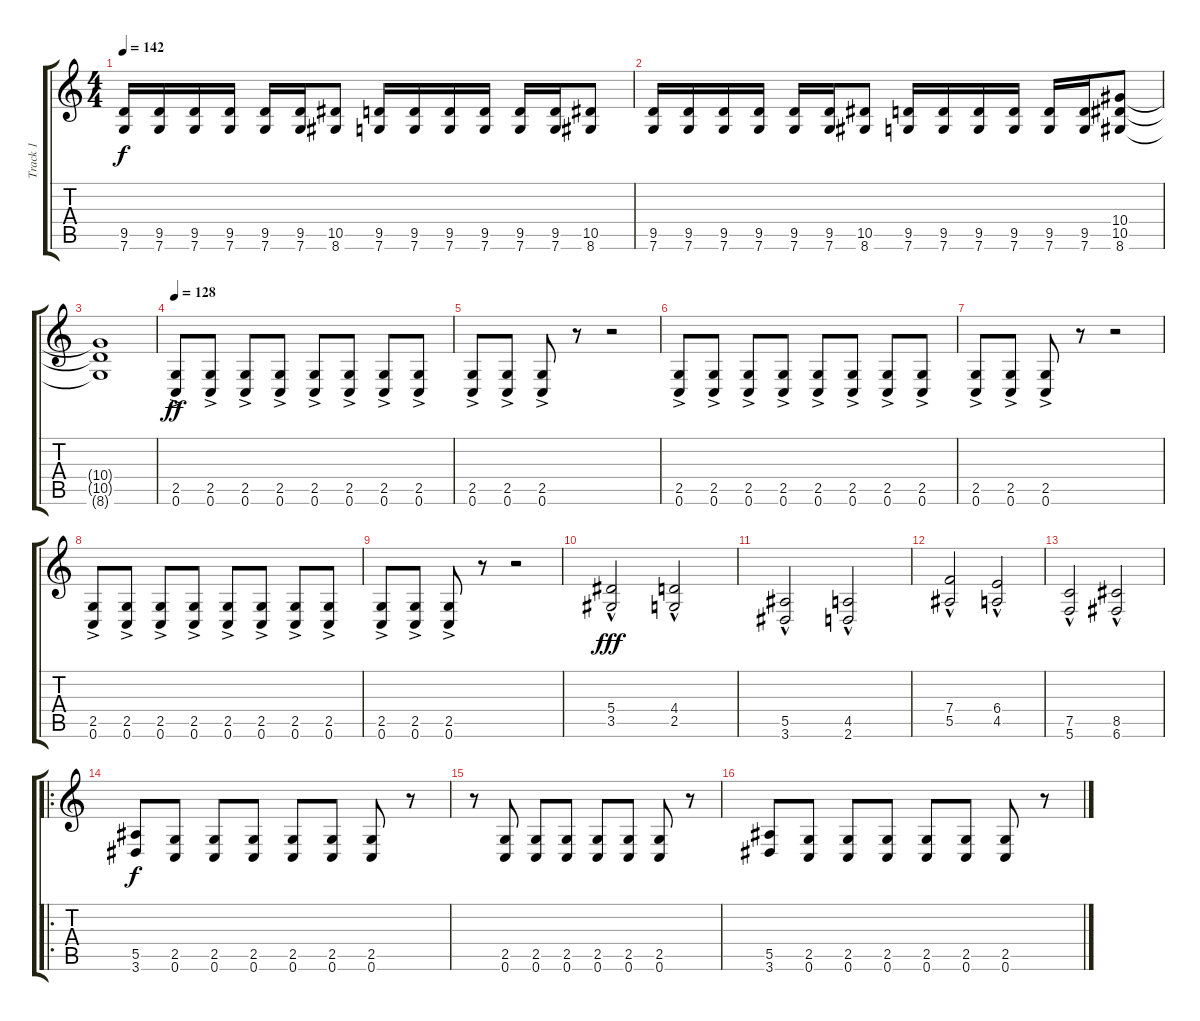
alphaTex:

\track ("Track 1" "Track 1") {instrument distortionguitar}
\staff {score tabs}
\tuning (C4 G3 Eb3 Bb2 F2 C2) {hide}
\ts (4 4)
\tempo 142
\clef g2
\ks c
(9.5 7.6).16{dy f} (9.5 7.6).16 (9.5 7.6).16 (9.5 7.6).16 (9.5 7.6).16 (9.5 7.6).16 (10.5 8.6).8 (9.5 7.6).16 (9.5 7.6).16 (9.5 7.6).16 (9.5 7.6).16 (9.5 7.6).16 (9.5 7.6).16 (10.5 8.6).8 |
(9.5 7.6).16 (9.5 7.6).16 (9.5 7.6).16 (9.5 7.6).16 (9.5 7.6).16 (9.5 7.6).16 (10.5 8.6).8 (9.5 7.6).16 (9.5 7.6).16 (9.5 7.6).16 (9.5 7.6).16 (9.5 7.6).16 (9.5 7.6).16 (10.4 10.5 8.6).8 |
(10.4{t} 10.5{t} 8.6{t}).1 |
\tempo 128
(2.5{ac} 0.6{ac}).8{dy ff} (2.5{ac} 0.6{ac}).8 (2.5{ac} 0.6{ac}).8 (2.5{ac} 0.6{ac}).8 (2.5{ac} 0.6{ac}).8 (2.5{ac} 0.6{ac}).8 (2.5{ac} 0.6{ac}).8 (2.5{ac} 0.6{ac}).8 |
(2.5{ac} 0.6{ac}).8 (2.5{ac} 0.6{ac}).8 (2.5{ac} 0.6{ac}).8 r.8 r.2 |
(2.5{ac} 0.6{ac}).8 (2.5{ac} 0.6{ac}).8 (2.5{ac} 0.6{ac}).8 (2.5{ac} 0.6{ac}).8 (2.5{ac} 0.6{ac}).8 (2.5{ac} 0.6{ac}).8 (2.5{ac} 0.6{ac}).8 (2.5{ac} 0.6{ac}).8 |
(2.5{ac} 0.6{ac}).8 (2.5{ac} 0.6{ac}).8 (2.5{ac} 0.6{ac}).8 r.8 r.2 |
(2.5{ac} 0.6{ac}).8 (2.5{ac} 0.6{ac}).8 (2.5{ac} 0.6{ac}).8 (2.5{ac} 0.6{ac}).8 (2.5{ac} 0.6{ac}).8 (2.5{ac} 0.6{ac}).8 (2.5{ac} 0.6{ac}).8 (2.5{ac} 0.6{ac}).8 |
(2.5{ac} 0.6{ac}).8 (2.5{ac} 0.6{ac}).8 (2.5{ac} 0.6{ac}).8 r.8 r.2 |
(5.4{hac} 3.5{hac}).2{dy fff} (4.4{hac} 2.5{hac}).2 |
(5.5{hac} 3.6{hac}).2 (4.5{hac} 2.6{hac}).2 |
(7.4{hac} 5.5{hac}).2 (6.4{hac} 4.5{hac}).2 |
(7.5{hac} 5.6{hac}).2 (8.5{hac} 6.6{hac}).2 |
\ro
(5.5 3.6).8{dy f} (2.5 0.6).8 (2.5 0.6).8 (2.5 0.6).8 (2.5 0.6).8 (2.5 0.6).8 (2.5 0.6).8 r.8 |
r.8 (2.5 0.6).8 (2.5 0.6).8 (2.5 0.6).8 (2.5 0.6).8 (2.5 0.6).8 (2.5 0.6).8 r.8 |
(5.5 3.6).8 (2.5 0.6).8 (2.5 0.6).8 (2.5 0.6).8 (2.5 0.6).8 (2.5 0.6).8 (2.5 0.6).8 r.8
